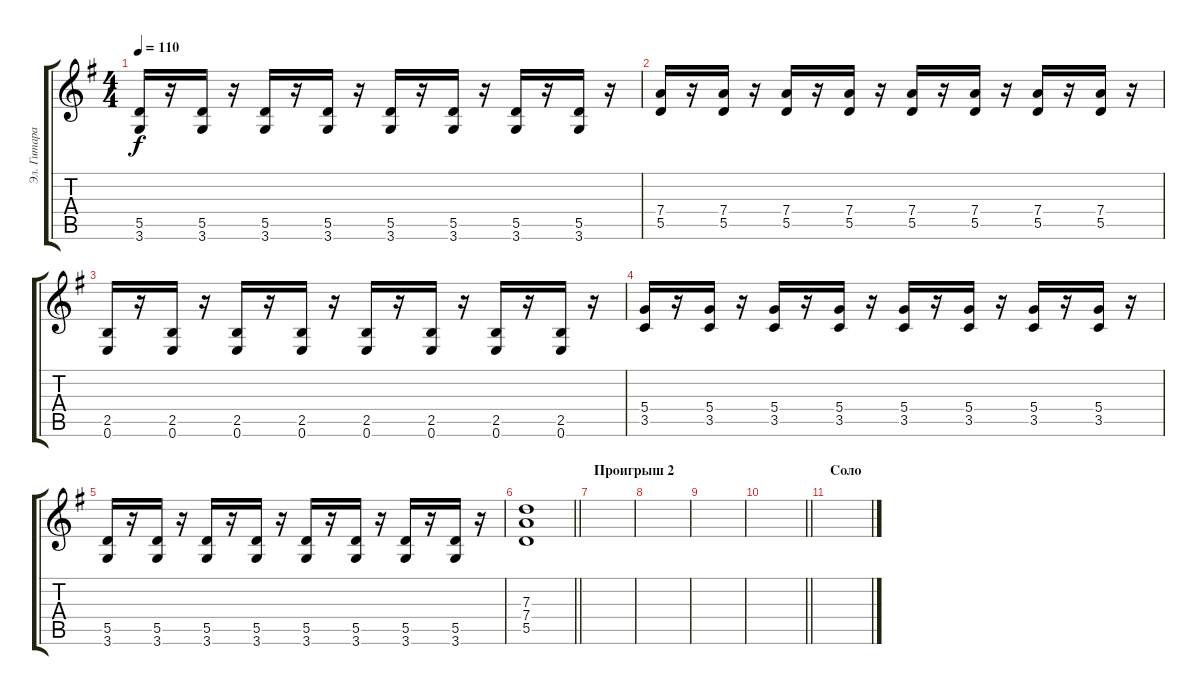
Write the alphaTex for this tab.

\track ("Эл. Гитара" "Эл. Гитара") {instrument distortionguitar}
\staff {score tabs}
\tuning (E4 B3 G3 D3 A2 E2) {hide}
\ts (4 4)
\tempo 110
\clef g2
\ks eminor
(5.5 3.6).16{dy f} r.16 (5.5 3.6).16 r.16 (5.5 3.6).16 r.16 (5.5 3.6).16 r.16 (5.5 3.6).16 r.16 (5.5 3.6).16 r.16 (5.5 3.6).16 r.16 (5.5 3.6).16 r.16 |
(7.4 5.5).16 r.16 (7.4 5.5).16 r.16 (7.4 5.5).16 r.16 (7.4 5.5).16 r.16 (7.4 5.5).16 r.16 (7.4 5.5).16 r.16 (7.4 5.5).16 r.16 (7.4 5.5).16 r.16 |
(2.5 0.6).16 r.16 (2.5 0.6).16 r.16 (2.5 0.6).16 r.16 (2.5 0.6).16 r.16 (2.5 0.6).16 r.16 (2.5 0.6).16 r.16 (2.5 0.6).16 r.16 (2.5 0.6).16 r.16 |
(5.4 3.5).16 r.16 (5.4 3.5).16 r.16 (5.4 3.5).16 r.16 (5.4 3.5).16 r.16 (5.4 3.5).16 r.16 (5.4 3.5).16 r.16 (5.4 3.5).16 r.16 (5.4 3.5).16 r.16 |
(5.5 3.6).16 r.16 (5.5 3.6).16 r.16 (5.5 3.6).16 r.16 (5.5 3.6).16 r.16 (5.5 3.6).16 r.16 (5.5 3.6).16 r.16 (5.5 3.6).16 r.16 (5.5 3.6).16 r.16 |
\barLineRight lightlight
(7.3 7.4 5.5).1{volume 9} |
\section ("" "Проигрыш 2")
|
|
|
\barLineRight lightlight
|
\section ("" "Соло")
